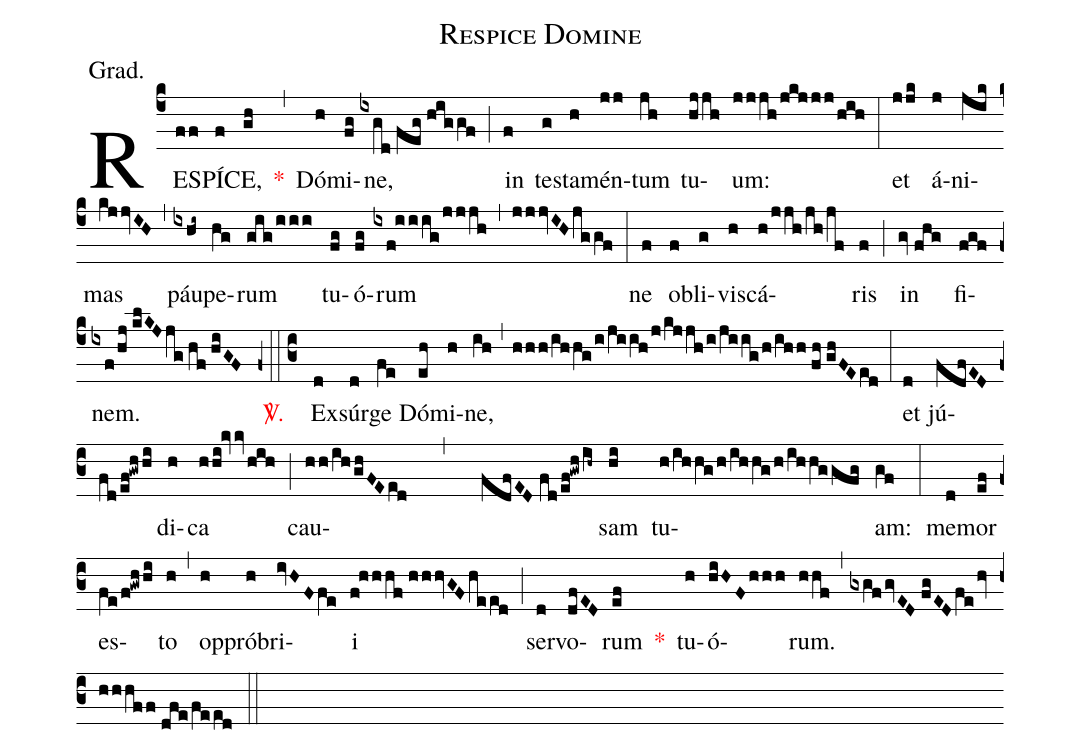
name:Respice Domine;
annotation:Grad.;
mode:V.;
office-part:Gradual;
%%
(c4) RE(ff)SPÍ(f)CE,(gh) <v>\red{*}</v>(,) Dó(h)mi(fg)ne,(ixgd//feg//higgf) (;) in(f) tes(g)ta(h)mén(jj)tum(jh) tu(hjjh)um:(jj/jh/jkj/jj/hih) (:) et(jjk) á(j)ni(jik)mas(kjjvIH) (,) páu(ixhi~)pe(hg)rum(gig/iii) tu(fg)ó(fg)rum(ixf!iiig/jjjh) (,) (jjjvIH/jggf) (:) ne(f) ob(f)li(g)vi(h)scá(h/jjh/jh/jf)ris(f) (;) in(gv//fhg) fi(fgf)nem.(ixf/hj//klKJ/jg//hf//hiGF) <v>\red{\Vbar.}</v>(z0::c3) Ex(d)súr(d)ge(fe) Dó(eh)mi(h)ne,(ih) (,) (hhh/ihhg/i/jiih/j/kjjh/i/jiig/h/ihh//fh//ghFEed) (:) et(d) jú(fdfED//fd/ef!gwhhi)di(h)ca(hhi!kvv/hih) (;) cau(hh/ih/ghFE/ed , fdfED//fd/ef!gwh/ih~)sam(hi) tu(h/ihhg/h/ihhg/h/ihhggfg)am:(gf) (:) me(d)mor(ef) es(fe/f!gwhhi)to(h) (,) op(h)pró(h)bri(ivHF/fe)i(f!hhhf//hhhvGF/heed) (;) ser(d)vo(dfED)rum(ef) <v>\red{*}</v>() tu(h)ó(hiHF/hhh)rum.(hhf) (,) (gxgf/gvED//fgED/fe/hv/hhhff//dfe/feed) (::)
